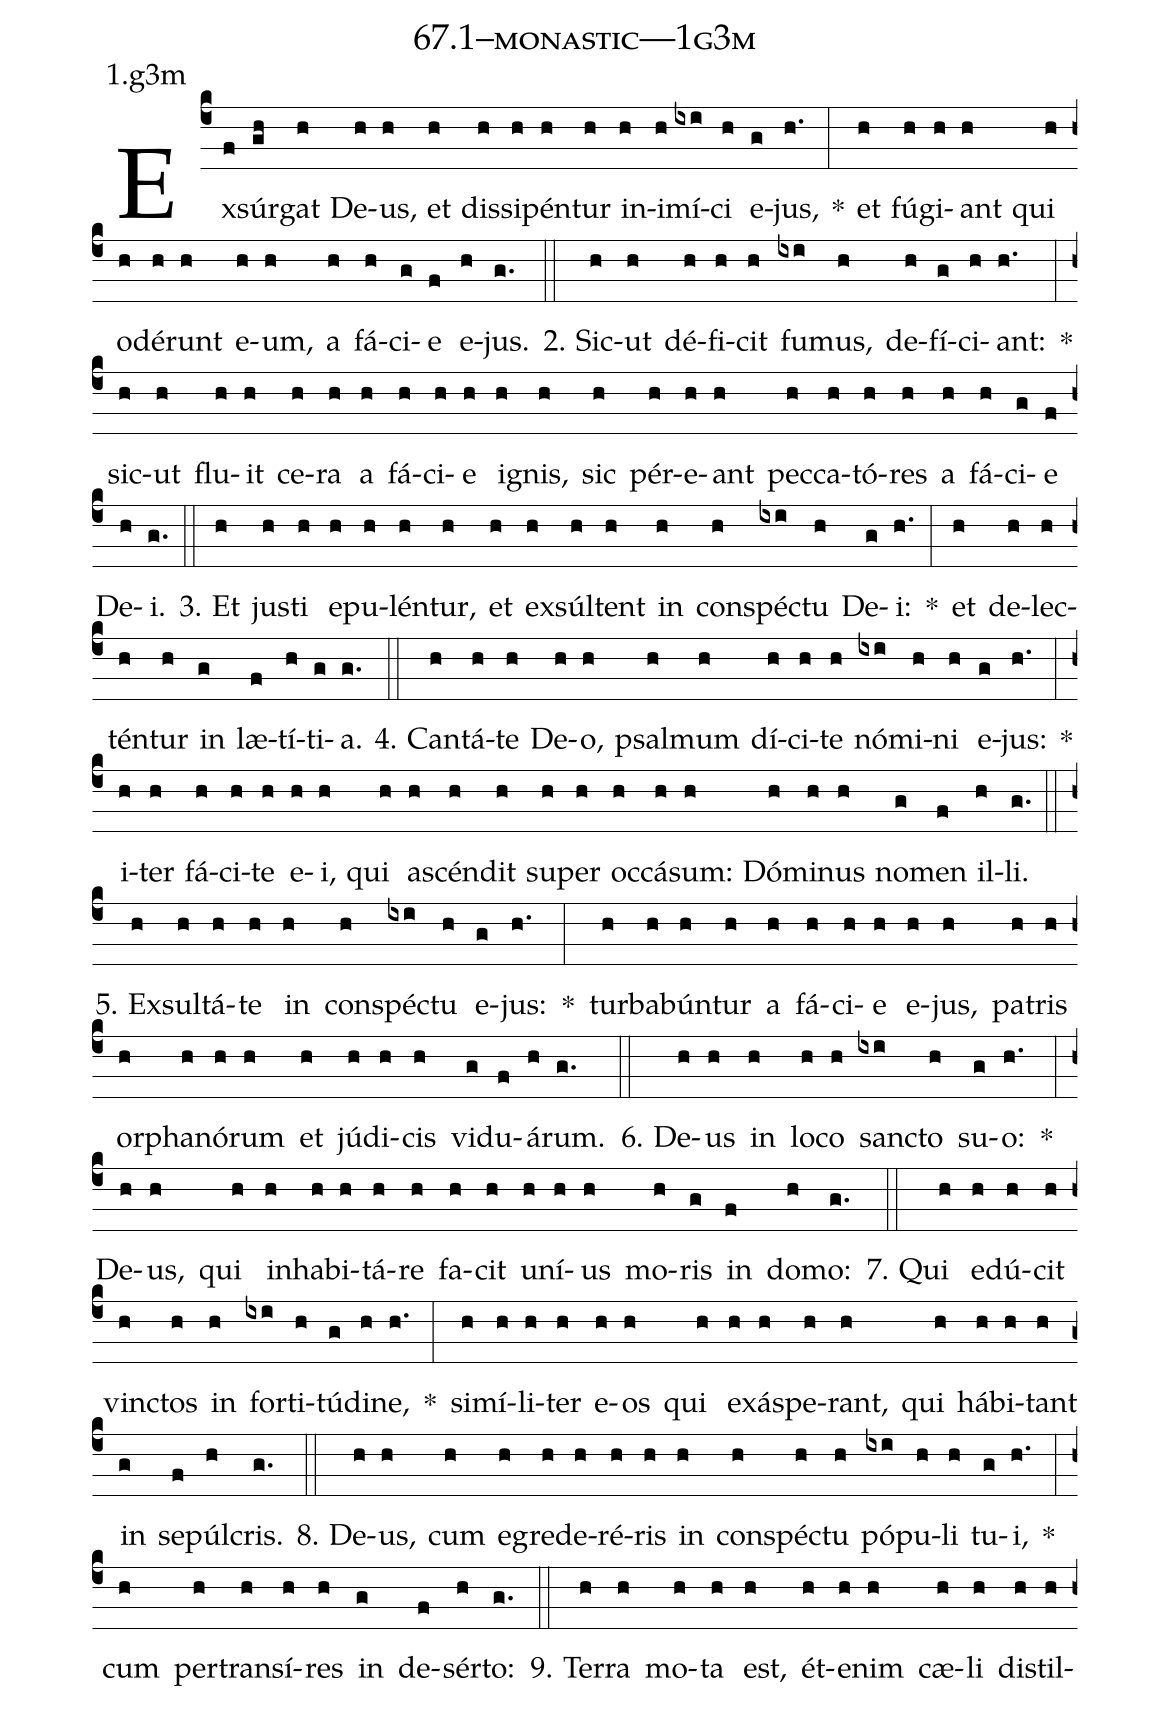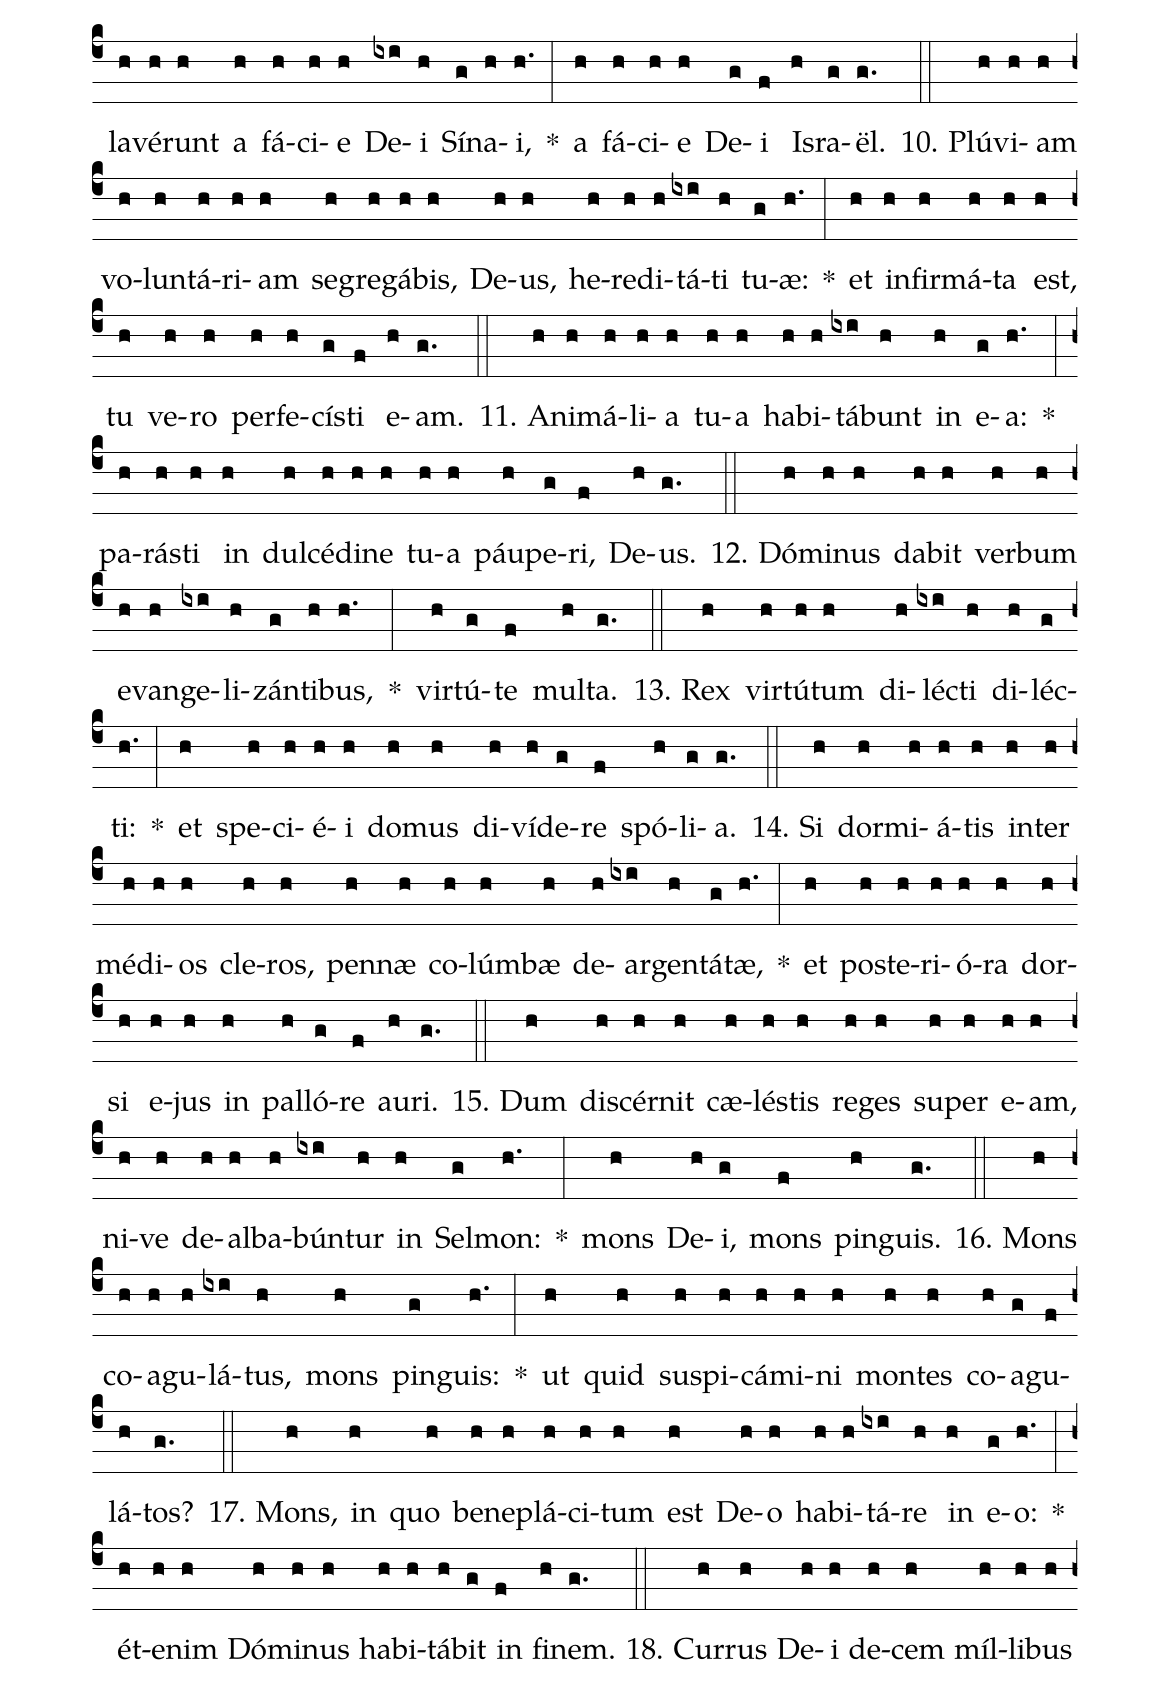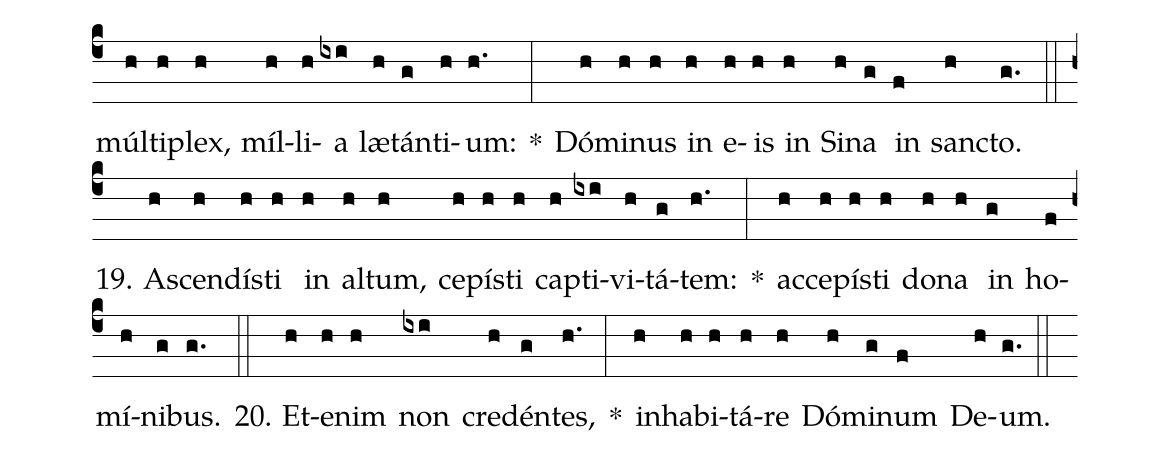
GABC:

name: 67.1--monastic---1g3m;
annotation: 1.g3m;
%%
(c4)Ex(f)súr(gh)gat(h) De(h)us,(h) et(h) dis(h)si(h)pén(h)tur(h) in(h)i(h)mí(ixi)ci(h) e(g)jus,(h.) *(:) et(h) fú(h)gi(h)ant(h) qui(h) o(h)dé(h)runt(h) e(h)um,(h) a(h) fá(h)ci(g)e(f) e(h)jus.(g.) (::)
2. Sic(h)ut(h) dé(h)fi(h)cit(h) fu(ixi)mus,(h) de(h)fí(g)ci(h)ant:(h.) *(:) sic(h)ut(h) flu(h)it(h) ce(h)ra(h) a(h) fá(h)ci(h)e(h) i(h)gnis,(h) sic(h) pér(h)e(h)ant(h) pec(h)ca(h)tó(h)res(h) a(h) fá(h)ci(g)e(f) De(h)i.(g.) (::)
3. Et(h) jus(h)ti(h) e(h)pu(h)lén(h)tur,(h) et(h) ex(h)súl(h)tent(h) in(h) con(h)spéc(ixi)tu(h) De(g)i:(h.) *(:) et(h) de(h)lec(h)tén(h)tur(h) in(g) læ(f)tí(h)ti(g)a.(g.) (::)
4. Can(h)tá(h)te(h) De(h)o,(h) psal(h)mum(h) dí(h)ci(h)te(h) nó(ixi)mi(h)ni(h) e(g)jus:(h.) *(:) i(h)ter(h) fá(h)ci(h)te(h) e(h)i,(h) qui(h) a(h)scén(h)dit(h) su(h)per(h) oc(h)cá(h)sum:(h) Dó(h)mi(h)nus(h) no(g)men(f) il(h)li.(g.) (::)
5. Ex(h)sul(h)tá(h)te(h) in(h) con(h)spéc(ixi)tu(h) e(g)jus:(h.) *(:) tur(h)ba(h)bún(h)tur(h) a(h) fá(h)ci(h)e(h) e(h)jus,(h) pa(h)tris(h) or(h)pha(h)nó(h)rum(h) et(h) jú(h)di(h)cis(h) vi(g)du(f)á(h)rum.(g.) (::)
6. De(h)us(h) in(h) lo(h)co(h) sanc(ixi)to(h) su(g)o:(h.) *(:) De(h)us,(h) qui(h) in(h)ha(h)bi(h)tá(h)re(h) fa(h)cit(h) u(h)ní(h)us(h) mo(h)ris(g) in(f) do(h)mo:(g.) (::)
7. Qui(h) e(h)dú(h)cit(h) vinc(h)tos(h) in(h) for(ixi)ti(h)tú(g)di(h)ne,(h.) *(:) si(h)mí(h)li(h)ter(h) e(h)os(h) qui(h) ex(h)ás(h)pe(h)rant,(h) qui(h) há(h)bi(h)tant(h) in(g) se(f)púl(h)cris.(g.) (::)
8. De(h)us,(h) cum(h) e(h)gre(h)de(h)ré(h)ris(h) in(h) con(h)spéc(h)tu(h) pó(ixi)pu(h)li(h) tu(g)i,(h.) *(:) cum(h) per(h)trans(h)í(h)res(h) in(g) de(f)sér(h)to:(g.) (::)
9. Ter(h)ra(h) mo(h)ta(h) est,(h) ét(h)e(h)nim(h) cæ(h)li(h) di(h)stil(h)la(h)vé(h)runt(h) a(h) fá(h)ci(h)e(h) De(ixi)i(h) Sí(g)na(h)i,(h.) *(:) a(h) fá(h)ci(h)e(h) De(g)i(f) Is(h)ra(g)ël.(g.) (::)
10. Plú(h)vi(h)am(h) vo(h)lun(h)tá(h)ri(h)am(h) se(h)gre(h)gá(h)bis,(h) De(h)us,(h) he(h)re(h)di(h)tá(ixi)ti(h) tu(g)æ:(h.) *(:) et(h) in(h)fir(h)má(h)ta(h) est,(h) tu(h) ve(h)ro(h) per(h)fe(h)cís(g)ti(f) e(h)am.(g.) (::)
11. A(h)ni(h)má(h)li(h)a(h) tu(h)a(h) ha(h)bi(h)tá(ixi)bunt(h) in(h) e(g)a:(h.) *(:) pa(h)rás(h)ti(h) in(h) dul(h)cé(h)di(h)ne(h) tu(h)a(h) páu(h)pe(g)ri,(f) De(h)us.(g.) (::)
12. Dó(h)mi(h)nus(h) da(h)bit(h) ver(h)bum(h) e(h)van(h)ge(ixi)li(h)zán(g)ti(h)bus,(h.) *(:) vir(h)tú(g)te(f) mul(h)ta.(g.) (::)
13. Rex(h) vir(h)tú(h)tum(h) di(h)léc(ixi)ti(h) di(h)léc(g)ti:(h.) *(:) et(h) spe(h)ci(h)é(h)i(h) do(h)mus(h) di(h)ví(h)de(g)re(f) spó(h)li(g)a.(g.) (::)
14. Si(h) dor(h)mi(h)á(h)tis(h) in(h)ter(h) mé(h)di(h)os(h) cle(h)ros,(h) pen(h)næ(h) co(h)lúm(h)bæ(h) de(h)ar(ixi)gen(h)tá(g)tæ,(h.) *(:) et(h) post(h)e(h)ri(h)ó(h)ra(h) dor(h)si(h) e(h)jus(h) in(h) pal(h)ló(g)re(f) au(h)ri.(g.) (::)
15. Dum(h) di(h)scér(h)nit(h) cæ(h)lés(h)tis(h) re(h)ges(h) su(h)per(h) e(h)am,(h) ni(h)ve(h) de(h)al(h)ba(h)bún(ixi)tur(h) in(h) Sel(g)mon:(h.) *(:) mons(h) De(h)i,(g) mons(f) pin(h)guis.(g.) (::)
16. Mons(h) co(h)a(h)gu(h)lá(ixi)tus,(h) mons(h) pin(g)guis:(h.) *(:) ut(h) quid(h) su(h)spi(h)cá(h)mi(h)ni(h) mon(h)tes(h) co(h)a(g)gu(f)lá(h)tos?(g.) (::)
17. Mons,(h) in(h) quo(h) be(h)ne(h)plá(h)ci(h)tum(h) est(h) De(h)o(h) ha(h)bi(h)tá(ixi)re(h) in(h) e(g)o:(h.) *(:) ét(h)e(h)nim(h) Dó(h)mi(h)nus(h) ha(h)bi(h)tá(h)bit(g) in(f) fi(h)nem.(g.) (::)
18. Cur(h)rus(h) De(h)i(h) de(h)cem(h) míl(h)li(h)bus(h) múl(h)ti(h)plex,(h) míl(h)li(h)a(ixi) læ(h)tán(g)ti(h)um:(h.) *(:) Dó(h)mi(h)nus(h) in(h) e(h)is(h) in(h) Si(h)na(g) in(f) sanc(h)to.(g.) (::)
19. A(h)scen(h)dís(h)ti(h) in(h) al(h)tum,(h) ce(h)pís(h)ti(h) cap(h)ti(ixi)vi(h)tá(g)tem:(h.) *(:) ac(h)ce(h)pís(h)ti(h) do(h)na(h) in(g) ho(f)mí(h)ni(g)bus.(g.) (::)
20. Et(h)e(h)nim(h) non(ixi) cre(h)dén(g)tes,(h.) *(:) in(h)ha(h)bi(h)tá(h)re(h) Dó(h)mi(g)num(f) De(h)um.(g.) (::)
